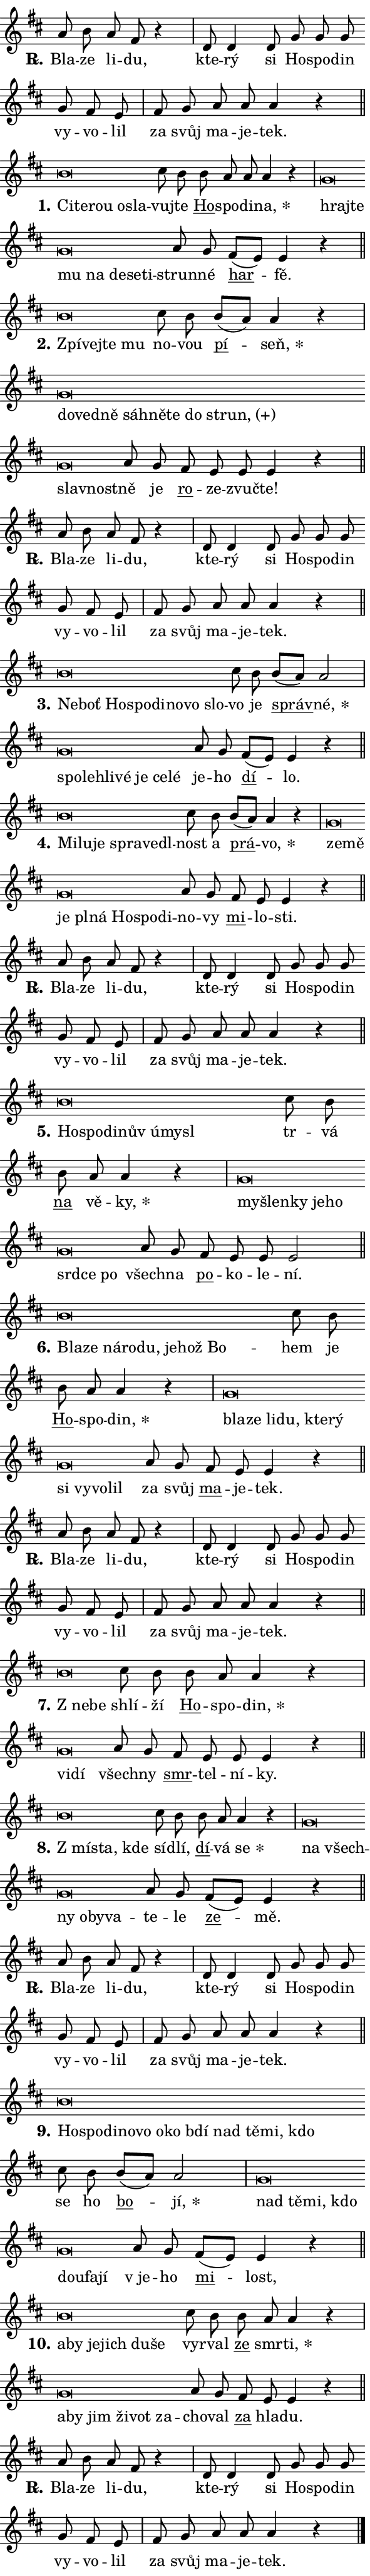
\version "2.24.0"
\header { tagline = "" }
\paper {
  indent = 0\cm
  top-margin = 0\cm
  right-margin = 0.13\cm % to fit lyric hyphens
  bottom-margin = 0\cm
  left-margin = 0\cm
  paper-width = 10\cm
  page-breaking = #ly:one-page-breaking
  system-system-spacing.basic-distance = #11
  score-system-spacing.basic-distance = #11
  ragged-last = ##f
}


%% Author: Thomas Morley
%% https://lists.gnu.org/archive/html/lilypond-user/2020-05/msg00002.html
#(define (line-position grob)
"Returns position of @var[grob} in current system:
   @code{'start}, if at first time-step
   @code{'end}, if at last time-step
   @code{'middle} otherwise
"
  (let* ((col (ly:item-get-column grob))
         (ln (ly:grob-object col 'left-neighbor))
         (rn (ly:grob-object col 'right-neighbor))
         (col-to-check-left (if (ly:grob? ln) ln col))
         (col-to-check-right (if (ly:grob? rn) rn col))
         (break-dir-left
           (and
             (ly:grob-property col-to-check-left 'non-musical #f)
             (ly:item-break-dir col-to-check-left)))
         (break-dir-right
           (and
             (ly:grob-property col-to-check-right 'non-musical #f)
             (ly:item-break-dir col-to-check-right))))
        (cond ((eqv? 1 break-dir-left) 'start)
              ((eqv? -1 break-dir-right) 'end)
              (else 'middle))))

#(define (tranparent-at-line-position vctor)
  (lambda (grob)
  "Relying on @code{line-position} select the relevant enry from @var{vctor}.
Used to determine transparency,"
    (case (line-position grob)
      ((end) (not (vector-ref vctor 0)))
      ((middle) (not (vector-ref vctor 1)))
      ((start) (not (vector-ref vctor 2))))))

noteHeadBreakVisibility =
#(define-music-function (break-visibility)(vector?)
"Makes @code{NoteHead}s transparent relying on @var{break-visibility}"
#{
  \override NoteHead.transparent =
    #(tranparent-at-line-position break-visibility)
#})

#(define delete-ledgers-for-transparent-note-heads
  (lambda (grob)
    "Reads whether a @code{NoteHead} is transparent.
If so this @code{NoteHead} is removed from @code{'note-heads} from
@var{grob}, which is supposed to be @code{LedgerLineSpanner}.
As a result ledgers are not printed for this @code{NoteHead}"
    (let* ((nhds-array (ly:grob-object grob 'note-heads))
           (nhds-list
             (if (ly:grob-array? nhds-array)
                 (ly:grob-array->list nhds-array)
                 '()))
           ;; Relies on the transparent-property being done before
           ;; Staff.LedgerLineSpanner.after-line-breaking is executed.
           ;; This is fragile ...
           (to-keep
             (remove
               (lambda (nhd)
                 (ly:grob-property nhd 'transparent #f))
               nhds-list)))
      ;; TODO find a better method to iterate over grob-arrays, similiar
      ;; to filter/remove etc for lists
      ;; For now rebuilt from scratch
      (set! (ly:grob-object grob 'note-heads)  '())
      (for-each
        (lambda (nhd)
          (ly:pointer-group-interface::add-grob grob 'note-heads nhd))
        to-keep))))

squashNotes = {
  \override NoteHead.X-extent = #'(-0.2 . 0.2)
  \override NoteHead.Y-extent = #'(-0.75 . 0)
  \override NoteHead.stencil =
    #(lambda (grob)
       (let ((pos (ly:grob-property grob 'staff-position)))
         (begin
           (if (< pos -7) (display "ERROR: Lower brevis then expected\n") (display ""))
           (if (<= pos -6) ly:text-interface::print ly:note-head::print))))
}
unSquashNotes = {
  \revert NoteHead.X-extent
  \revert NoteHead.Y-extent
  \revert NoteHead.stencil
}

hideNotes = \noteHeadBreakVisibility #begin-of-line-visible
unHideNotes = \noteHeadBreakVisibility #all-visible

% work-around for resetting accidentals
% https://lilypond.org/doc/v2.23/Documentation/notation/displaying-rhythms#unmetered-music
cadenzaMeasure = {
  \cadenzaOff
  \partial 1024 s1024
  \cadenzaOn
}

#(define-markup-command (accent layout props text) (markup?)
  "Underline accented syllable"
  (interpret-markup layout props
    #{\markup \override #'(offset . 4.3) \underline { #text }#}))

responsum = \markup \concat {
  "R" \hspace #-1.05 \path #0.1 #'((moveto 0 0.07) (lineto 0.9 0.8)) \hspace #0.05 "."
}

spaceSize = #0.6828661417322834 % exact space size for TeX Gyre Schola

\layout {
  \context {
    \Staff
    \remove "Time_signature_engraver"
    \override LedgerLineSpanner.after-line-breaking = #delete-ledgers-for-transparent-note-heads
  }
  \context {
    \Lyrics {
      \override LyricSpace.minimum-distance = \spaceSize
      \override LyricText.font-name = #"TeX Gyre Schola"
      \override LyricText.font-size = 1
      \override StanzaNumber.font-name = #"TeX Gyre Schola Bold"
      \override StanzaNumber.font-size = 1
    }
  }
  \context {
    \Score 
    \override NoteHead.text =
      #(lambda (grob) 
        (let ((pos (ly:grob-property grob 'staff-position)))
          #{\markup {
            \combine
              \halign #-0.55 \raise #(if (= pos -6) 0 0.5) \override #'(thickness . 2) \draw-line #'(3.2 . 0)
              \musicglyph "noteheads.sM1"
          }#}))
  }
}

% magnetic-lyrics.ily
%
%   written by
%     Jean Abou Samra <jean@abou-samra.fr>
%     Werner Lemberg <wl@gnu.org>
%
%   adapted by
%     Jiri Hon <jiri.hon@gmail.com>
%
% Version 2022-Apr-15

% https://www.mail-archive.com/lilypond-user@gnu.org/msg149350.html

#(define (Left_hyphen_pointer_engraver context)
   "Collect syllable-hyphen-syllable occurrences in lyrics and store
them in properties.  This engraver only looks to the left.  For
example, if the lyrics input is @code{foo -- bar}, it does the
following.

@itemize @bullet
@item
Set the @code{text} property of the @code{LyricHyphen} grob between
@q{foo} and @q{bar} to @code{foo}.

@item
Set the @code{left-hyphen} property of the @code{LyricText} grob with
text @q{foo} to the @code{LyricHyphen} grob between @q{foo} and
@q{bar}.
@end itemize

Use this auxiliary engraver in combination with the
@code{lyric-@/text::@/apply-@/magnetic-@/offset!} hook."
   (let ((hyphen #f)
         (text #f))
     (make-engraver
      (acknowledgers
       ((lyric-syllable-interface engraver grob source-engraver)
        (set! text grob)))
      (end-acknowledgers
       ((lyric-hyphen-interface engraver grob source-engraver)
        ;(when (not (grob::has-interface grob 'lyric-space-interface))
          (set! hyphen grob)));)
      ((stop-translation-timestep engraver)
       (when (and text hyphen)
         (ly:grob-set-object! text 'left-hyphen hyphen))
       (set! text #f)
       (set! hyphen #f)))))

#(define (lyric-text::apply-magnetic-offset! grob)
   "If the space between two syllables is less than the value in
property @code{LyricText@/.details@/.squash-threshold}, move the right
syllable to the left so that it gets concatenated with the left
syllable.

Use this function as a hook for
@code{LyricText@/.after-@/line-@/breaking} if the
@code{Left_@/hyphen_@/pointer_@/engraver} is active."
   (let ((hyphen (ly:grob-object grob 'left-hyphen #f)))
     (when hyphen
       (let ((left-text (ly:spanner-bound hyphen LEFT)))
         (when (grob::has-interface left-text 'lyric-syllable-interface)
           (let* ((common (ly:grob-common-refpoint grob left-text X))
                  (this-x-ext (ly:grob-extent grob common X))
                  (left-x-ext
                   (begin
                     ;; Trigger magnetism for left-text.
                     (ly:grob-property left-text 'after-line-breaking)
                     (ly:grob-extent left-text common X)))
                  ;; `delta` is the gap width between two syllables.
                  (delta (- (interval-start this-x-ext)
                            (interval-end left-x-ext)))
                  (details (ly:grob-property grob 'details))
                  (threshold (assoc-get 'squash-threshold details 0.2)))
             (when (< delta threshold)
               (let* (;; We have to manipulate the input text so that
                      ;; ligatures crossing syllable boundaries are not
                      ;; disabled.  For languages based on the Latin
                      ;; script this is essentially a beautification.
                      ;; However, for non-Western scripts it can be a
                      ;; necessity.
                      (lt (ly:grob-property left-text 'text))
                      (rt (ly:grob-property grob 'text))
                      (is-space (grob::has-interface hyphen 'lyric-space-interface))
                      (space (if is-space " " ""))
                      (extra-delta (if is-space spaceSize 0))
                      ;; Append new syllable.
                      (ltrt-space (if (and (string? lt) (string? rt))
                                (string-append lt space rt)
                                (make-concat-markup (list lt space rt))))
                      ;; Right-align `ltrt` to the right side.
                      (ltrt-space-markup (grob-interpret-markup
                               grob
                               (make-translate-markup
                                (cons (interval-length this-x-ext) 0)
                                (make-right-align-markup ltrt-space)))))
                 (begin
                   ;; Don't print `left-text`.
                   (ly:grob-set-property! left-text 'stencil #f)
                   ;; Set text and stencil (which holds all collected
                   ;; syllables so far) and shift it to the left.
                   (ly:grob-set-property! grob 'text ltrt-space)
                   (ly:grob-set-property! grob 'stencil ltrt-space-markup)
                   (ly:grob-translate-axis! grob (- (- delta extra-delta)) X))))))))))


#(define (lyric-hyphen::displace-bounds-first grob)
   ;; Make very sure this callback isn't triggered too early.
   (let ((left (ly:spanner-bound grob LEFT))
         (right (ly:spanner-bound grob RIGHT)))
     (ly:grob-property left 'after-line-breaking)
     (ly:grob-property right 'after-line-breaking)
     (ly:lyric-hyphen::print grob)))

squashThreshold = #0.4

\layout {
  \context {
    \Lyrics
    \consists #Left_hyphen_pointer_engraver
    \override LyricText.after-line-breaking =
      #lyric-text::apply-magnetic-offset!
    \override LyricHyphen.stencil = #lyric-hyphen::displace-bounds-first
    \override LyricText.details.squash-threshold = \squashThreshold
    \override LyricHyphen.minimum-distance = 0
    \override LyricHyphen.minimum-length = \squashThreshold
  }
}

squashText = \override LyricText.details.squash-threshold = 9999
unSquashText = \override LyricText.details.squash-threshold = \squashThreshold

leftText = \override LyricText.self-alignment-X = #LEFT
unLeftText = \revert LyricText.self-alignment-X

starOffset = #(lambda (grob) 
                (let ((x_offset (ly:self-alignment-interface::aligned-on-x-parent grob)))
                  (if (= x_offset 0) 0 (+ x_offset 1.2))))

star = #(define-music-function (syllable)(string?)
"Append star separator at the end of a syllable"
#{
  \once \override LyricText.X-offset = #starOffset
  \lyricmode { \markup {
    #syllable
    \override #'((font-name . "TeX Gyre Schola Bold")) \hspace #0.2 \lower #0.65 \larger "*"
  } }
#})

starAccent = #(define-music-function (syllable)(string?)
"Append star separator at the end of a syllable and make accent"
#{
  \once \override LyricText.X-offset = #starOffset
  \lyricmode { \markup {
    \accent #syllable
    \override #'((font-name . "TeX Gyre Schola Bold")) \hspace #0.2 \lower #0.65 \larger "*"
  } }
#})

breath = #(define-music-function (syllable)(string?)
"Append breathing indicator at the end of a syllable"
#{
  \lyricmode { \markup { #syllable "+" } }
#})

optionalBreath = #(define-music-function (syllable)(string?)
"Append optional breathing indicator at the end of a syllable"
#{
  \lyricmode { \markup { #syllable "(+)" } }
#})


\score {
    <<
        \new Voice = "melody" { \cadenzaOn \key d \major \relative { a'8 b a fis r4 \cadenzaMeasure \bar "|" d8 d4 d8 \bar "" g g g \bar "" g fis e \cadenzaMeasure \bar "|" fis g a a a4 r \cadenzaMeasure \bar "||" \break } }
        \new Lyrics \lyricsto "melody" { \lyricmode { \set stanza = \responsum
Bla -- ze li -- du, kte -- rý si Ho -- spo -- din vy -- vo -- lil za svůj ma -- je -- tek. } }
    >>
    \layout {}
}

\score {
    <<
        \new Voice = "melody" { \cadenzaOn \key d \major \relative { \squashNotes b'\breve*1/16 \hideNotes \breve*1/16 \bar "" \breve*1/16 \bar "" \breve*1/16 \breve*1/16 \bar "" \unHideNotes \unSquashNotes cis8 b \bar "" b a a a4 r \cadenzaMeasure \bar "|" \squashNotes g\breve*1/16 \hideNotes \breve*1/16 \bar "" \breve*1/16 \bar "" \breve*1/16 \bar "" \breve*1/16 \bar "" \breve*1/16 \breve*1/16 \bar "" \unHideNotes \unSquashNotes a8 g \bar "" fis[( e)] e4 r \cadenzaMeasure \bar "||" \break } }
        \new Lyrics \lyricsto "melody" { \lyricmode { \set stanza = "1."
\leftText Ci -- \squashText te -- rou o -- sla -- \unLeftText \unSquashText vuj -- te \markup \accent Ho -- spo -- di -- \star na, \leftText hraj -- \squashText te mu na de -- se -- ti -- \unLeftText \unSquashText strun -- né \markup \accent har -- fě. } }
    >>
    \layout {}
}

\score {
    <<
        \new Voice = "melody" { \cadenzaOn \key d \major \relative { \squashNotes b'\breve*1/16 \hideNotes \breve*1/16 \bar "" \breve*1/16 \breve*1/16 \bar "" \unHideNotes \unSquashNotes cis8 b \bar "" b[( a)] a4 r \cadenzaMeasure \bar "|" \squashNotes g\breve*1/16 \hideNotes \breve*1/16 \bar "" \breve*1/16 \bar "" \breve*1/16 \bar "" \breve*1/16 \bar "" \breve*1/16 \bar "" \breve*1/16 \bar "" \breve*1/16 \bar "" \breve*1/16 \breve*1/16 \bar "" \unHideNotes \unSquashNotes a8 g \bar "" fis e e e4 r \cadenzaMeasure \bar "||" \break } }
        \new Lyrics \lyricsto "melody" { \lyricmode { \set stanza = "2."
\leftText Zpí -- \squashText vej -- te mu \unLeftText \unSquashText no -- vou \markup \accent pí -- \star seň, \leftText do -- \squashText ved -- ně sáh -- ně -- te do \optionalBreath strun, slav -- nost -- \unLeftText \unSquashText ně je \markup \accent ro -- ze -- zvuč -- te! } }
    >>
    \layout {}
}

\score {
    <<
        \new Voice = "melody" { \cadenzaOn \key d \major \relative { a'8 b a fis r4 \cadenzaMeasure \bar "|" d8 d4 d8 \bar "" g g g \bar "" g fis e \cadenzaMeasure \bar "|" fis g a a a4 r \cadenzaMeasure \bar "||" \break } }
        \new Lyrics \lyricsto "melody" { \lyricmode { \set stanza = \responsum
Bla -- ze li -- du, kte -- rý si Ho -- spo -- din vy -- vo -- lil za svůj ma -- je -- tek. } }
    >>
    \layout {}
}

\score {
    <<
        \new Voice = "melody" { \cadenzaOn \key d \major \relative { \squashNotes b'\breve*1/16 \hideNotes \breve*1/16 \bar "" \breve*1/16 \bar "" \breve*1/16 \bar "" \breve*1/16 \bar "" \breve*1/16 \bar "" \breve*1/16 \breve*1/16 \bar "" \unHideNotes \unSquashNotes cis8 b \bar "" b[( a)] a2 \cadenzaMeasure \bar "|" \squashNotes g\breve*1/16 \hideNotes \breve*1/16 \bar "" \breve*1/16 \bar "" \breve*1/16 \bar "" \breve*1/16 \bar "" \breve*1/16 \breve*1/16 \bar "" \unHideNotes \unSquashNotes a8 g \bar "" fis[( e)] e4 r \cadenzaMeasure \bar "||" \break } }
        \new Lyrics \lyricsto "melody" { \lyricmode { \set stanza = "3."
\leftText Ne -- \squashText boť Ho -- spo -- di -- no -- vo slo -- \unLeftText \unSquashText vo je \markup \accent správ -- \star né, \leftText spo -- \squashText leh -- li -- vé je ce -- lé \unLeftText \unSquashText je -- ho \markup \accent dí -- lo. } }
    >>
    \layout {}
}

\score {
    <<
        \new Voice = "melody" { \cadenzaOn \key d \major \relative { \squashNotes b'\breve*1/16 \hideNotes \breve*1/16 \bar "" \breve*1/16 \bar "" \breve*1/16 \bar "" \breve*1/16 \breve*1/16 \bar "" \unHideNotes \unSquashNotes cis8 b \bar "" b[( a)] a4 r \cadenzaMeasure \bar "|" \squashNotes g\breve*1/16 \hideNotes \breve*1/16 \bar "" \breve*1/16 \bar "" \breve*1/16 \bar "" \breve*1/16 \bar "" \breve*1/16 \bar "" \breve*1/16 \breve*1/16 \bar "" \unHideNotes \unSquashNotes a8 g \bar "" fis e e4 r \cadenzaMeasure \bar "||" \break } }
        \new Lyrics \lyricsto "melody" { \lyricmode { \set stanza = "4."
\leftText Mi -- \squashText lu -- je spra -- ve -- dl -- \unLeftText \unSquashText nost a \markup \accent prá -- \star vo, \leftText ze -- \squashText mě je pl -- ná Ho -- spo -- di -- \unLeftText \unSquashText no -- vy \markup \accent mi -- lo -- sti. } }
    >>
    \layout {}
}

\score {
    <<
        \new Voice = "melody" { \cadenzaOn \key d \major \relative { a'8 b a fis r4 \cadenzaMeasure \bar "|" d8 d4 d8 \bar "" g g g \bar "" g fis e \cadenzaMeasure \bar "|" fis g a a a4 r \cadenzaMeasure \bar "||" \break } }
        \new Lyrics \lyricsto "melody" { \lyricmode { \set stanza = \responsum
Bla -- ze li -- du, kte -- rý si Ho -- spo -- din vy -- vo -- lil za svůj ma -- je -- tek. } }
    >>
    \layout {}
}

\score {
    <<
        \new Voice = "melody" { \cadenzaOn \key d \major \relative { \squashNotes b'\breve*1/16 \hideNotes \breve*1/16 \bar "" \breve*1/16 \bar "" \breve*1/16 \bar "" \breve*1/16 \bar "" \breve*1/16 \breve*1/16 \bar "" \unHideNotes \unSquashNotes cis8 b \bar "" b a a4 r \cadenzaMeasure \bar "|" \squashNotes g\breve*1/16 \hideNotes \breve*1/16 \bar "" \breve*1/16 \bar "" \breve*1/16 \bar "" \breve*1/16 \bar "" \breve*1/16 \bar "" \breve*1/16 \breve*1/16 \bar "" \unHideNotes \unSquashNotes a8 g \bar "" fis e e e2 \cadenzaMeasure \bar "||" \break } }
        \new Lyrics \lyricsto "melody" { \lyricmode { \set stanza = "5."
\leftText Ho -- \squashText spo -- di -- nův ú -- my -- sl \unLeftText \unSquashText tr -- vá \markup \accent na vě -- \star ky, \leftText my -- \squashText šlen -- ky je -- ho srd -- ce po \unLeftText \unSquashText všech -- na \markup \accent po -- ko -- le -- ní. } }
    >>
    \layout {}
}

\score {
    <<
        \new Voice = "melody" { \cadenzaOn \key d \major \relative { \squashNotes b'\breve*1/16 \hideNotes \breve*1/16 \bar "" \breve*1/16 \bar "" \breve*1/16 \bar "" \breve*1/16 \bar "" \breve*1/16 \bar "" \breve*1/16 \breve*1/16 \bar "" \unHideNotes \unSquashNotes cis8 b \bar "" b a a4 r \cadenzaMeasure \bar "|" \squashNotes g\breve*1/16 \hideNotes \breve*1/16 \bar "" \breve*1/16 \bar "" \breve*1/16 \bar "" \breve*1/16 \bar "" \breve*1/16 \bar "" \breve*1/16 \bar "" \breve*1/16 \bar "" \breve*1/16 \breve*1/16 \bar "" \unHideNotes \unSquashNotes a8 g \bar "" fis e e4 r \cadenzaMeasure \bar "||" \break } }
        \new Lyrics \lyricsto "melody" { \lyricmode { \set stanza = "6."
\leftText Bla -- \squashText ze ná -- ro -- du, je -- hož Bo -- \unLeftText \unSquashText hem je \markup \accent Ho -- spo -- \star din, \leftText bla -- \squashText ze li -- du, kte -- rý si vy -- vo -- lil \unLeftText \unSquashText za svůj \markup \accent ma -- je -- tek. } }
    >>
    \layout {}
}

\score {
    <<
        \new Voice = "melody" { \cadenzaOn \key d \major \relative { a'8 b a fis r4 \cadenzaMeasure \bar "|" d8 d4 d8 \bar "" g g g \bar "" g fis e \cadenzaMeasure \bar "|" fis g a a a4 r \cadenzaMeasure \bar "||" \break } }
        \new Lyrics \lyricsto "melody" { \lyricmode { \set stanza = \responsum
Bla -- ze li -- du, kte -- rý si Ho -- spo -- din vy -- vo -- lil za svůj ma -- je -- tek. } }
    >>
    \layout {}
}

\score {
    <<
        \new Voice = "melody" { \cadenzaOn \key d \major \relative { \squashNotes b'\breve*1/16 \hideNotes \breve*1/16 \bar "" \unHideNotes \unSquashNotes cis8 b \bar "" b a a4 r \cadenzaMeasure \bar "|" \squashNotes g\breve*1/16 \hideNotes \breve*1/16 \bar "" \unHideNotes \unSquashNotes a8 g \bar "" fis e e e4 r \cadenzaMeasure \bar "||" \break } }
        \new Lyrics \lyricsto "melody" { \lyricmode { \set stanza = "7."
\leftText "Z ne" -- \squashText be \unLeftText \unSquashText shlí -- ží \markup \accent Ho -- spo -- \star din, \leftText vi -- \squashText dí \unLeftText \unSquashText všech -- ny \markup \accent smr -- tel -- ní -- ky. } }
    >>
    \layout {}
}

\score {
    <<
        \new Voice = "melody" { \cadenzaOn \key d \major \relative { \squashNotes b'\breve*1/16 \hideNotes \breve*1/16 \breve*1/16 \bar "" \unHideNotes \unSquashNotes cis8 b \bar "" b a a4 r \cadenzaMeasure \bar "|" \squashNotes g\breve*1/16 \hideNotes \breve*1/16 \bar "" \breve*1/16 \bar "" \breve*1/16 \bar "" \breve*1/16 \breve*1/16 \bar "" \unHideNotes \unSquashNotes a8 g \bar "" fis[( e)] e4 r \cadenzaMeasure \bar "||" \break } }
        \new Lyrics \lyricsto "melody" { \lyricmode { \set stanza = "8."
\leftText "Z mí" -- \squashText sta, kde \unLeftText \unSquashText sí -- dlí, \markup \accent dí -- vá \star se \leftText na \squashText všech -- ny o -- by -- va -- \unLeftText \unSquashText te -- le \markup \accent ze -- mě. } }
    >>
    \layout {}
}

\score {
    <<
        \new Voice = "melody" { \cadenzaOn \key d \major \relative { a'8 b a fis r4 \cadenzaMeasure \bar "|" d8 d4 d8 \bar "" g g g \bar "" g fis e \cadenzaMeasure \bar "|" fis g a a a4 r \cadenzaMeasure \bar "||" \break } }
        \new Lyrics \lyricsto "melody" { \lyricmode { \set stanza = \responsum
Bla -- ze li -- du, kte -- rý si Ho -- spo -- din vy -- vo -- lil za svůj ma -- je -- tek. } }
    >>
    \layout {}
}

\score {
    <<
        \new Voice = "melody" { \cadenzaOn \key d \major \relative { \squashNotes b'\breve*1/16 \hideNotes \breve*1/16 \bar "" \breve*1/16 \bar "" \breve*1/16 \bar "" \breve*1/16 \bar "" \breve*1/16 \bar "" \breve*1/16 \bar "" \breve*1/16 \bar "" \breve*1/16 \bar "" \breve*1/16 \bar "" \breve*1/16 \breve*1/16 \bar "" \unHideNotes \unSquashNotes cis8 b \bar "" b[( a)] a2 \cadenzaMeasure \bar "|" \squashNotes g\breve*1/16 \hideNotes \breve*1/16 \bar "" \breve*1/16 \bar "" \breve*1/16 \bar "" \breve*1/16 \bar "" \breve*1/16 \breve*1/16 \bar "" \unHideNotes \unSquashNotes a8 g \bar "" fis[( e)] e4 r \cadenzaMeasure \bar "||" \break } }
        \new Lyrics \lyricsto "melody" { \lyricmode { \set stanza = "9."
\leftText Ho -- \squashText spo -- di -- no -- vo o -- ko bdí nad tě -- mi, kdo \unLeftText \unSquashText se ho \markup \accent bo -- \star jí, \leftText nad \squashText tě -- mi, kdo dou -- fa -- jí \unLeftText \unSquashText "v je" -- ho \markup \accent mi -- lost, } }
    >>
    \layout {}
}

\score {
    <<
        \new Voice = "melody" { \cadenzaOn \key d \major \relative { \squashNotes b'\breve*1/16 \hideNotes \breve*1/16 \bar "" \breve*1/16 \bar "" \breve*1/16 \bar "" \breve*1/16 \breve*1/16 \bar "" \unHideNotes \unSquashNotes cis8 b \bar "" b a a4 r \cadenzaMeasure \bar "|" \squashNotes g\breve*1/16 \hideNotes \breve*1/16 \bar "" \breve*1/16 \bar "" \breve*1/16 \bar "" \breve*1/16 \breve*1/16 \bar "" \unHideNotes \unSquashNotes a8 g \bar "" fis e e4 r \cadenzaMeasure \bar "||" \break } }
        \new Lyrics \lyricsto "melody" { \lyricmode { \set stanza = "10."
\leftText a -- \squashText by je -- jich du -- še \unLeftText \unSquashText vy -- rval \markup \accent ze smr -- \star ti, \leftText a -- \squashText by jim ži -- vot za -- \unLeftText \unSquashText cho -- val \markup \accent za hla -- du. } }
    >>
    \layout {}
}

\score {
    <<
        \new Voice = "melody" { \cadenzaOn \key d \major \relative { a'8 b a fis r4 \cadenzaMeasure \bar "|" d8 d4 d8 \bar "" g g g \bar "" g fis e \cadenzaMeasure \bar "|" fis g a a a4 r \cadenzaMeasure \bar "||" \break } \bar "|." }
        \new Lyrics \lyricsto "melody" { \lyricmode { \set stanza = \responsum
Bla -- ze li -- du, kte -- rý si Ho -- spo -- din vy -- vo -- lil za svůj ma -- je -- tek. } }
    >>
    \layout {}
}
